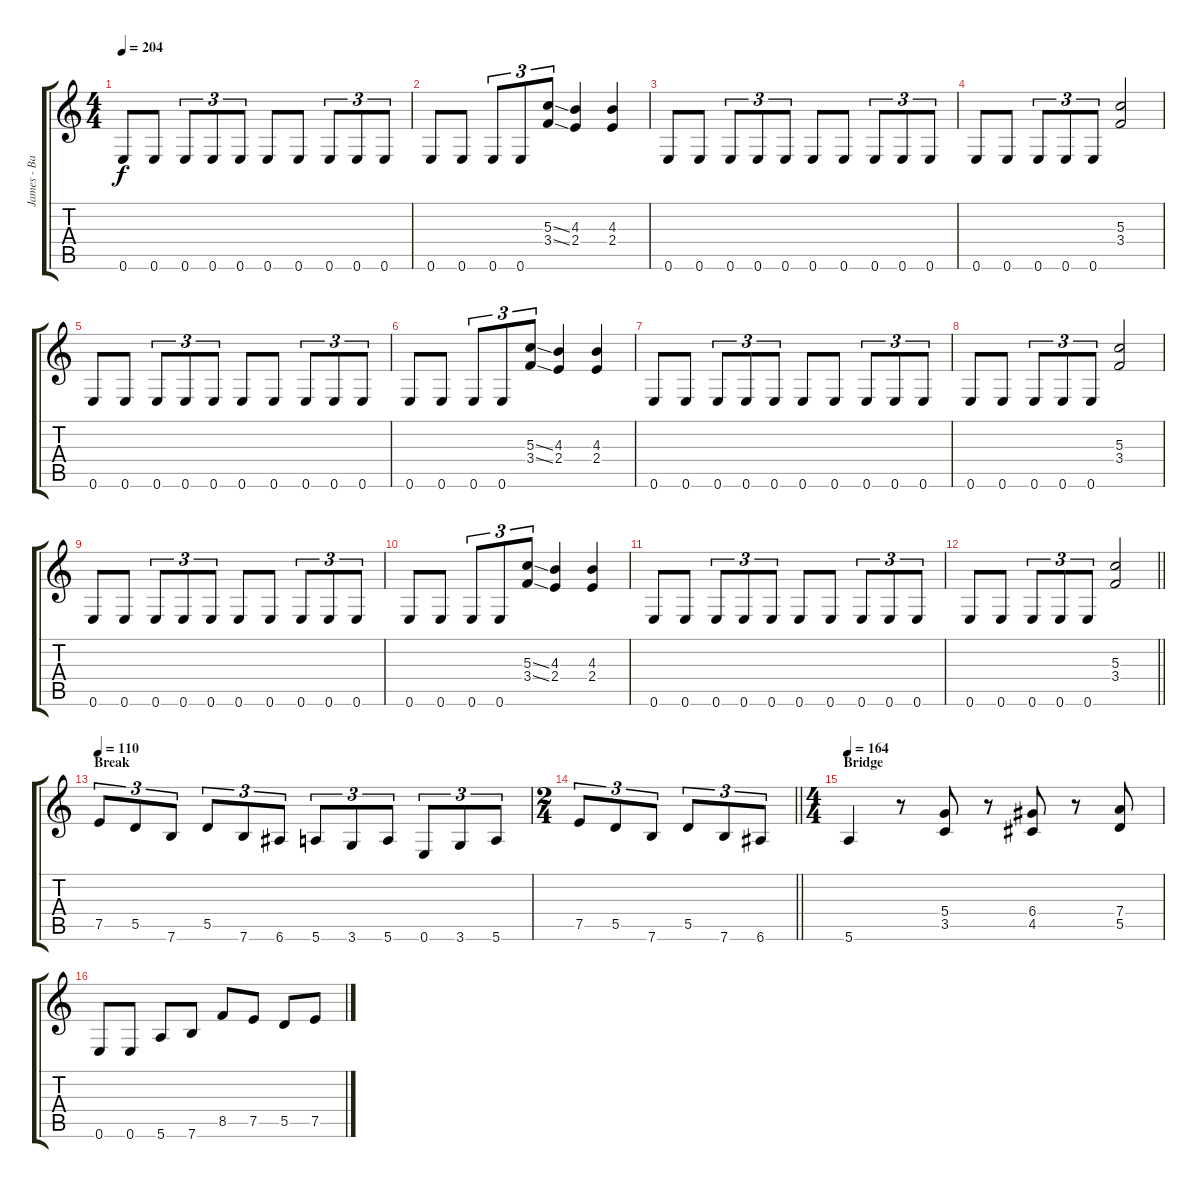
\track ("James - Back Guitar" "James - Ba") {solo instrument overdrivenguitar}
\staff {score tabs}
\tuning (E4 B3 G3 D3 A2 E2) {hide}
\ts (4 4)
\tempo 204
\clef g2
\ks c
0.6.8{dy f} 0.6.8 0.6.8{tu (3 2)} 0.6.8{tu (3 2)} 0.6.8{tu (3 2)} 0.6.8 0.6.8 0.6.8{tu (3 2)} 0.6.8{tu (3 2)} 0.6.8{tu (3 2)} |
0.6.8 0.6.8 0.6.8{tu (3 2)} 0.6.8{tu (3 2)} (5.3{ss} 3.4{ss}).8{tu (3 2)} (4.3 2.4).4 (4.3 2.4).4 |
0.6.8 0.6.8 0.6.8{tu (3 2)} 0.6.8{tu (3 2)} 0.6.8{tu (3 2)} 0.6.8 0.6.8 0.6.8{tu (3 2)} 0.6.8{tu (3 2)} 0.6.8{tu (3 2)} |
0.6.8 0.6.8 0.6.8{tu (3 2)} 0.6.8{tu (3 2)} 0.6.8{tu (3 2)} (5.3 3.4).2 |
0.6.8 0.6.8 0.6.8{tu (3 2)} 0.6.8{tu (3 2)} 0.6.8{tu (3 2)} 0.6.8 0.6.8 0.6.8{tu (3 2)} 0.6.8{tu (3 2)} 0.6.8{tu (3 2)} |
0.6.8 0.6.8 0.6.8{tu (3 2)} 0.6.8{tu (3 2)} (5.3{ss} 3.4{ss}).8{tu (3 2)} (4.3 2.4).4 (4.3 2.4).4 |
0.6.8 0.6.8 0.6.8{tu (3 2)} 0.6.8{tu (3 2)} 0.6.8{tu (3 2)} 0.6.8 0.6.8 0.6.8{tu (3 2)} 0.6.8{tu (3 2)} 0.6.8{tu (3 2)} |
0.6.8 0.6.8 0.6.8{tu (3 2)} 0.6.8{tu (3 2)} 0.6.8{tu (3 2)} (5.3 3.4).2 |
0.6.8 0.6.8 0.6.8{tu (3 2)} 0.6.8{tu (3 2)} 0.6.8{tu (3 2)} 0.6.8 0.6.8 0.6.8{tu (3 2)} 0.6.8{tu (3 2)} 0.6.8{tu (3 2)} |
0.6.8 0.6.8 0.6.8{tu (3 2)} 0.6.8{tu (3 2)} (5.3{ss} 3.4{ss}).8{tu (3 2)} (4.3 2.4).4 (4.3 2.4).4 |
0.6.8 0.6.8 0.6.8{tu (3 2)} 0.6.8{tu (3 2)} 0.6.8{tu (3 2)} 0.6.8 0.6.8 0.6.8{tu (3 2)} 0.6.8{tu (3 2)} 0.6.8{tu (3 2)} |
\barLineRight lightlight
0.6.8 0.6.8 0.6.8{tu (3 2)} 0.6.8{tu (3 2)} 0.6.8{tu (3 2)} (5.3 3.4).2 |
\section ("" "Break")
\tempo 110
7.5.8{tu (3 2)} 5.5.8{tu (3 2)} 7.6.8{tu (3 2)} 5.5.8{tu (3 2)} 7.6.8{tu (3 2)} 6.6.8{tu (3 2)} 5.6.8{tu (3 2)} 3.6.8{tu (3 2)} 5.6.8{tu (3 2)} 0.6.8{tu (3 2)} 3.6.8{tu (3 2)} 5.6.8{tu (3 2)} |
\ts (2 4)
\barLineRight lightlight
7.5.8{tu (3 2)} 5.5.8{tu (3 2)} 7.6.8{tu (3 2)} 5.5.8{tu (3 2)} 7.6.8{tu (3 2)} 6.6.8{tu (3 2)} |
\ts (4 4)
\section ("" "Bridge")
\tempo 164
5.6.4 r.8 (5.4 3.5).8 r.8 (6.4 4.5).8 r.8 (7.4 5.5).8 |
0.6.8 0.6.8 5.6.8 7.6.8 8.5.8 7.5.8 5.5.8 7.5.8
